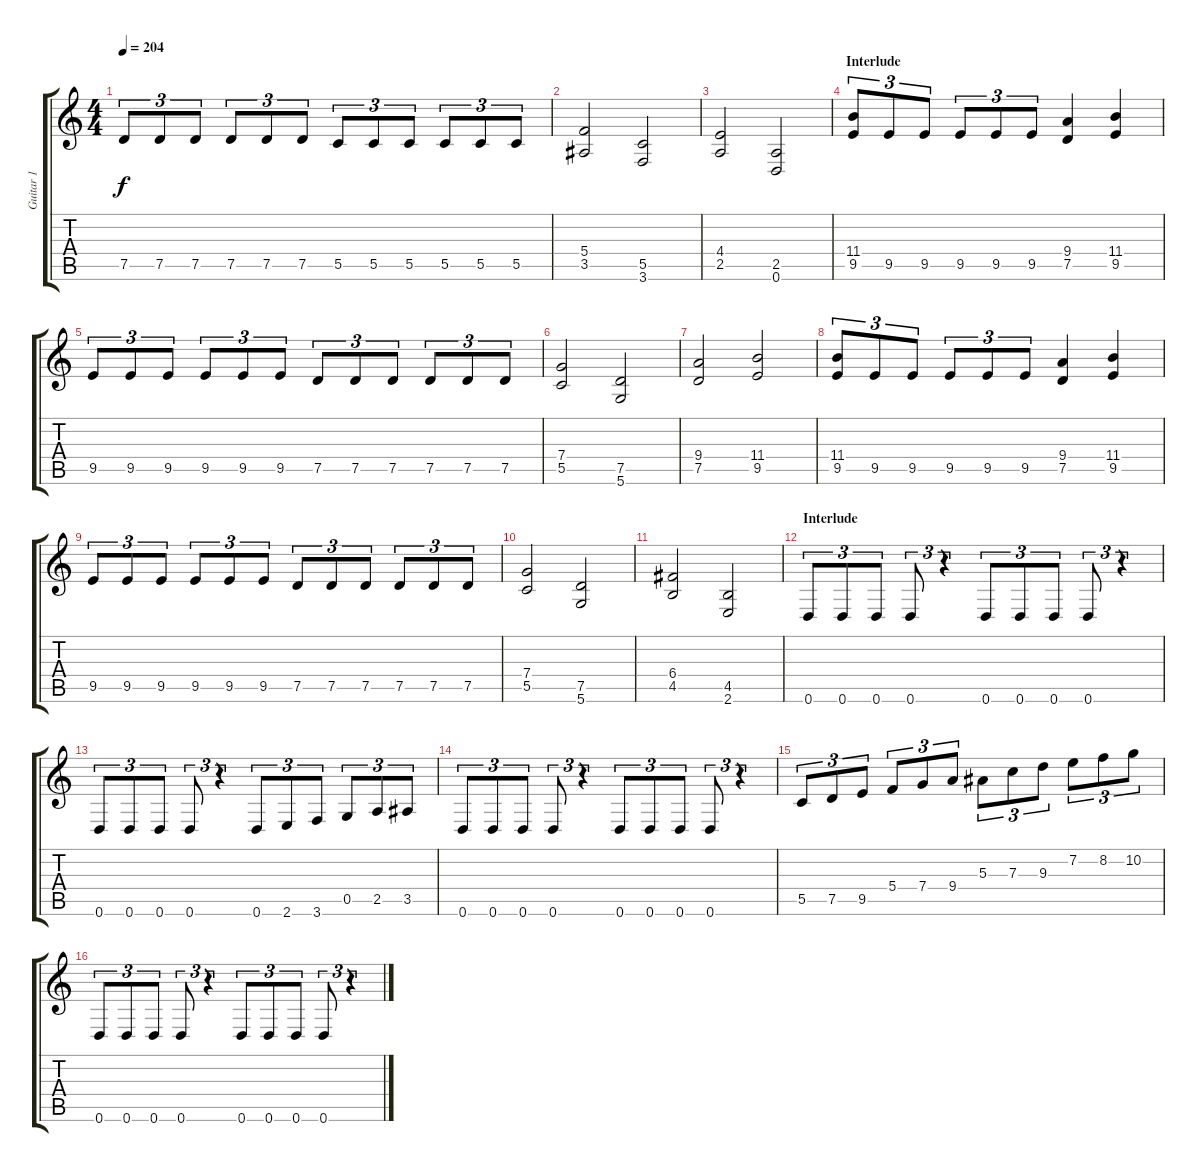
\track ("Guitar 1" "Guitar 1") {instrument distortionguitar}
\staff {score tabs}
\tuning (D4 A3 F3 C3 G2 D2) {hide}
\ts (4 4)
\tempo 204
\clef g2
\ks c
7.5.8{tu (3 2) dy f} 7.5.8{tu (3 2)} 7.5.8{tu (3 2)} 7.5.8{tu (3 2)} 7.5.8{tu (3 2)} 7.5.8{tu (3 2)} 5.5.8{tu (3 2)} 5.5.8{tu (3 2)} 5.5.8{tu (3 2)} 5.5.8{tu (3 2)} 5.5.8{tu (3 2)} 5.5.8{tu (3 2)} |
(5.4 3.5).2 (5.5 3.6).2 |
(4.4 2.5).2 (2.5 0.6).2 |
\section ("" "Interlude")
(11.4 9.5).8{tu (3 2)} 9.5.8{tu (3 2)} 9.5.8{tu (3 2)} 9.5.8{tu (3 2)} 9.5.8{tu (3 2)} 9.5.8{tu (3 2)} (9.4 7.5).4 (11.4 9.5).4 |
9.5.8{tu (3 2)} 9.5.8{tu (3 2)} 9.5.8{tu (3 2)} 9.5.8{tu (3 2)} 9.5.8{tu (3 2)} 9.5.8{tu (3 2)} 7.5.8{tu (3 2)} 7.5.8{tu (3 2)} 7.5.8{tu (3 2)} 7.5.8{tu (3 2)} 7.5.8{tu (3 2)} 7.5.8{tu (3 2)} |
(7.4 5.5).2 (7.5 5.6).2 |
(9.4 7.5).2 (11.4 9.5).2 |
(11.4 9.5).8{tu (3 2)} 9.5.8{tu (3 2)} 9.5.8{tu (3 2)} 9.5.8{tu (3 2)} 9.5.8{tu (3 2)} 9.5.8{tu (3 2)} (9.4 7.5).4 (11.4 9.5).4 |
9.5.8{tu (3 2)} 9.5.8{tu (3 2)} 9.5.8{tu (3 2)} 9.5.8{tu (3 2)} 9.5.8{tu (3 2)} 9.5.8{tu (3 2)} 7.5.8{tu (3 2)} 7.5.8{tu (3 2)} 7.5.8{tu (3 2)} 7.5.8{tu (3 2)} 7.5.8{tu (3 2)} 7.5.8{tu (3 2)} |
(7.4 5.5).2 (7.5 5.6).2 |
(6.4 4.5).2 (4.5 2.6).2 |
\section ("" "Interlude")
0.6.8{tu (3 2)} 0.6.8{tu (3 2)} 0.6.8{tu (3 2)} 0.6.8{tu (3 2)} r.4{tu (3 2)} 0.6.8{tu (3 2)} 0.6.8{tu (3 2)} 0.6.8{tu (3 2)} 0.6.8{tu (3 2)} r.4{tu (3 2)} |
0.6.8{tu (3 2)} 0.6.8{tu (3 2)} 0.6.8{tu (3 2)} 0.6.8{tu (3 2)} r.4{tu (3 2)} 0.6.8{tu (3 2)} 2.6.8{tu (3 2)} 3.6.8{tu (3 2)} 0.5.8{tu (3 2)} 2.5.8{tu (3 2)} 3.5.8{tu (3 2)} |
0.6.8{tu (3 2)} 0.6.8{tu (3 2)} 0.6.8{tu (3 2)} 0.6.8{tu (3 2)} r.4{tu (3 2)} 0.6.8{tu (3 2)} 0.6.8{tu (3 2)} 0.6.8{tu (3 2)} 0.6.8{tu (3 2)} r.4{tu (3 2)} |
5.5.8{tu (3 2)} 7.5.8{tu (3 2)} 9.5.8{tu (3 2)} 5.4.8{tu (3 2)} 7.4.8{tu (3 2)} 9.4.8{tu (3 2)} 5.3.8{tu (3 2)} 7.3.8{tu (3 2)} 9.3.8{tu (3 2)} 7.2.8{tu (3 2)} 8.2.8{tu (3 2)} 10.2.8{tu (3 2)} |
0.6.8{tu (3 2)} 0.6.8{tu (3 2)} 0.6.8{tu (3 2)} 0.6.8{tu (3 2)} r.4{tu (3 2)} 0.6.8{tu (3 2)} 0.6.8{tu (3 2)} 0.6.8{tu (3 2)} 0.6.8{tu (3 2)} r.4{tu (3 2)}
